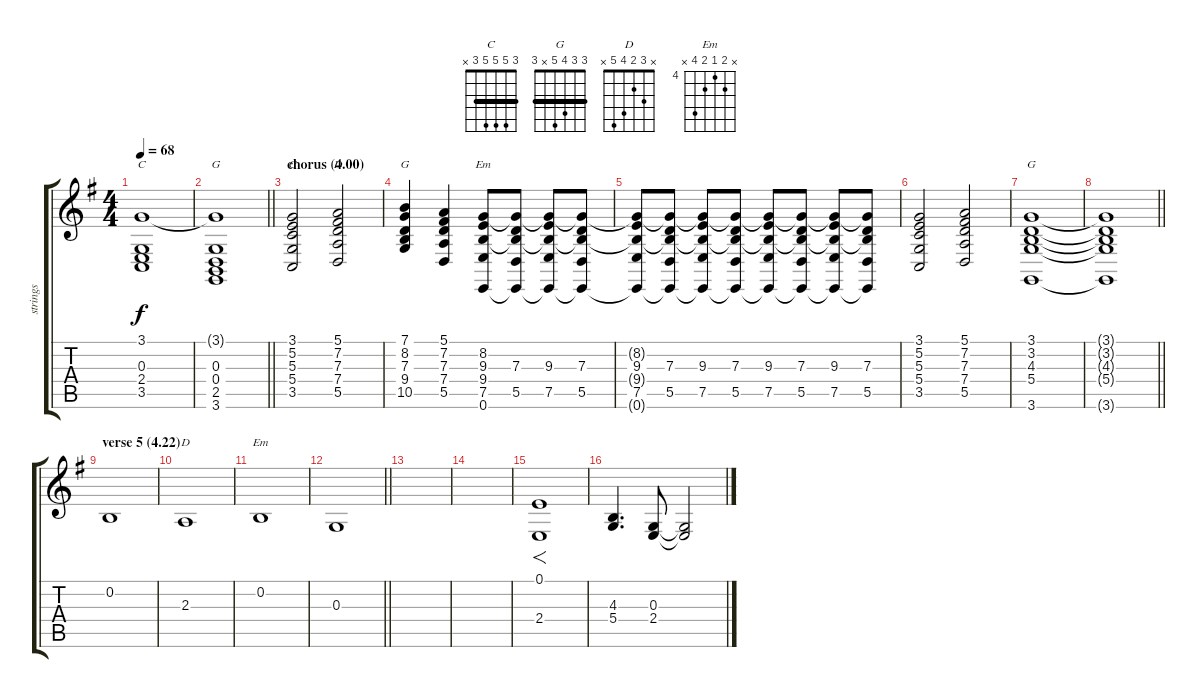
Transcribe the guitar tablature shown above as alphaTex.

\track ("strings" "strings") {instrument stringensemble1}
\staff {score tabs}
\tuning (E4 B3 G3 D3 A2 E2) {hide}
\chord ("C" x 5 5 5 3 x) {barre 5}
\chord ("G" x 3 4 5 x 3) {barre 3}
\chord ("C" 3 5 5 5 3 x) {barre 3}
\chord ("D" 5 7 7 7 5 x) {firstfret 5 barre 5}
\chord ("G" 7 8 7 9 10 x) {firstfret 7 barre 7}
\chord ("Em" x 8 9 9 7 x) {firstfret 7}
\chord ("G" 3 3 4 5 x 3) {barre 3}
\chord ("D" x 3 2 4 5 x)
\chord ("Em" x 5 4 5 7 x) {firstfret 4}
\ts (4 4)
\tempo 68
\clef g2
\ks g
(3.1 0.3 2.4 3.5).1{ch "C" dy f} |
\barLineRight lightlight
(3.1{t} 0.3 0.4 2.5 3.6).1{ch "G"} |
\section ("" "chorus (4.00)")
(3.1 5.2 5.3 5.4 3.5).2{ch "C"} (5.1 7.2 7.3 7.4 5.5).2{ch "D"} |
(7.1 8.2 7.3 9.4 10.5).4{ch "G"} (5.1 7.2 7.3 7.4 5.5).4 (8.2 9.3 9.4 7.5 0.6).8{ch "Em"} (8.2{t} 7.3 9.4{t} 5.5 0.6{t}).8 (8.2{t} 9.3 9.4{t} 7.5 0.6{t}).8 (8.2{t} 7.3 9.4{t} 5.5 0.6{t}).8 |
(8.2{t} 9.3 9.4{t} 7.5 0.6{t}).8 (8.2{t} 7.3 9.4{t} 5.5 0.6{t}).8 (8.2{t} 9.3 9.4{t} 7.5 0.6{t}).8 (8.2{t} 7.3 9.4{t} 5.5 0.6{t}).8 (8.2{t} 9.3 9.4{t} 7.5 0.6{t}).8 (8.2{t} 7.3 9.4{t} 5.5 0.6{t}).8 (8.2{t} 9.3 9.4{t} 7.5 0.6{t}).8 (8.2{t} 7.3 9.4{t} 5.5 0.6{t}).8 |
(3.1 5.2 5.3 5.4 3.5).2 (5.1 7.2 7.3 7.4 5.5).2 |
(3.1 3.2 4.3 5.4 3.6).1{ch "G" volume 4} |
\barLineRight lightlight
(3.1{t} 3.2{t} 4.3{t} 5.4{t} 3.6{t}).1 |
\section ("" "verse 5 (4.22)")
0.2.1{volume 8} |
2.3.1{ch "D"} |
0.2.1{ch "Em"} |
\barLineRight lightlight
0.3.1 |
|
|
(0.1 2.4).1{f} |
(4.3 5.4).4{d} (0.3 2.4).8 (0.3{t} 2.4{t}).2
